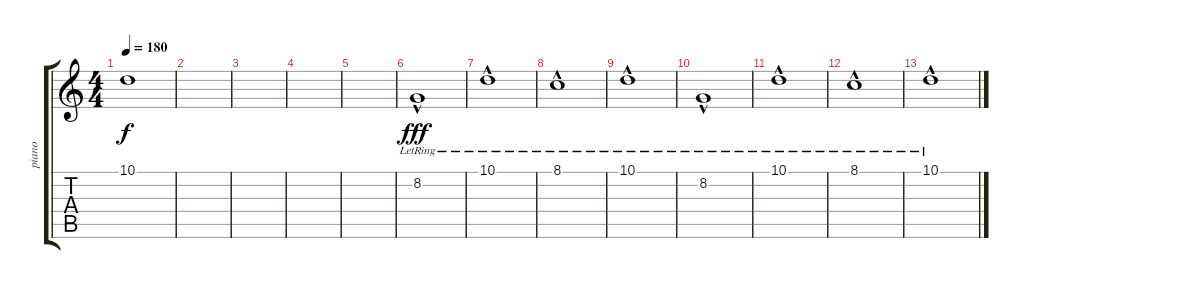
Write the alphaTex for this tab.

\track ("piano" "piano") {instrument electricgrandpiano}
\staff {score tabs}
\tuning (E4 B3 G3 D3 A2 E2) {hide}
\ts (4 4)
\tempo 180
\clef g2
\ks c
10.1.1{dy f} |
|
|
|
|
8.2{hac lr}.1{dy fff} |
10.1{hac lr}.1 |
8.1{hac lr}.1 |
10.1{hac lr}.1 |
8.2{hac lr}.1 |
10.1{hac lr}.1 |
8.1{hac lr}.1 |
10.1{hac lr}.1
